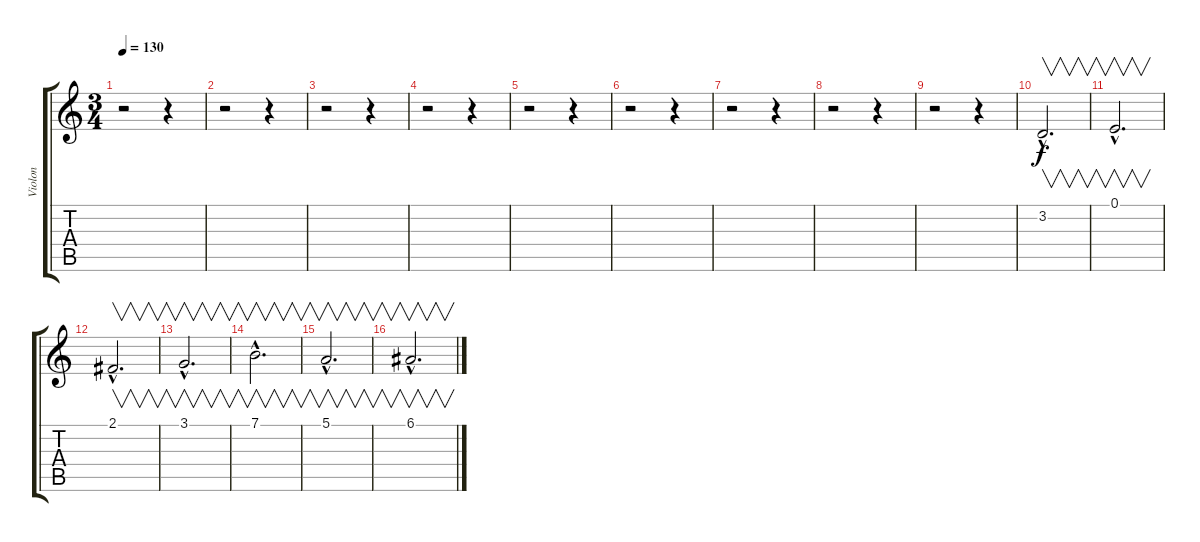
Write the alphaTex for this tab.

\track ("Violon" "Violon") {instrument violin}
\staff {score tabs}
\tuning (E4 B3 G3 D3 A2 E2) {hide}
\ts (3 4)
\tempo 130
\clef g2
\ks c
r.2{dy f} r.4 |
r.2 r.4 |
r.2 r.4 |
r.2 r.4 |
r.2 r.4 |
r.2 r.4 |
r.2 r.4 |
r.2 r.4 |
r.2 r.4 |
3.2{hac}.2{v d} |
0.1{hac}.2{v d} |
2.1{hac}.2{v d} |
3.1{hac}.2{v d} |
7.1{hac}.2{v d} |
5.1{hac}.2{v d} |
6.1{hac}.2{v d}
